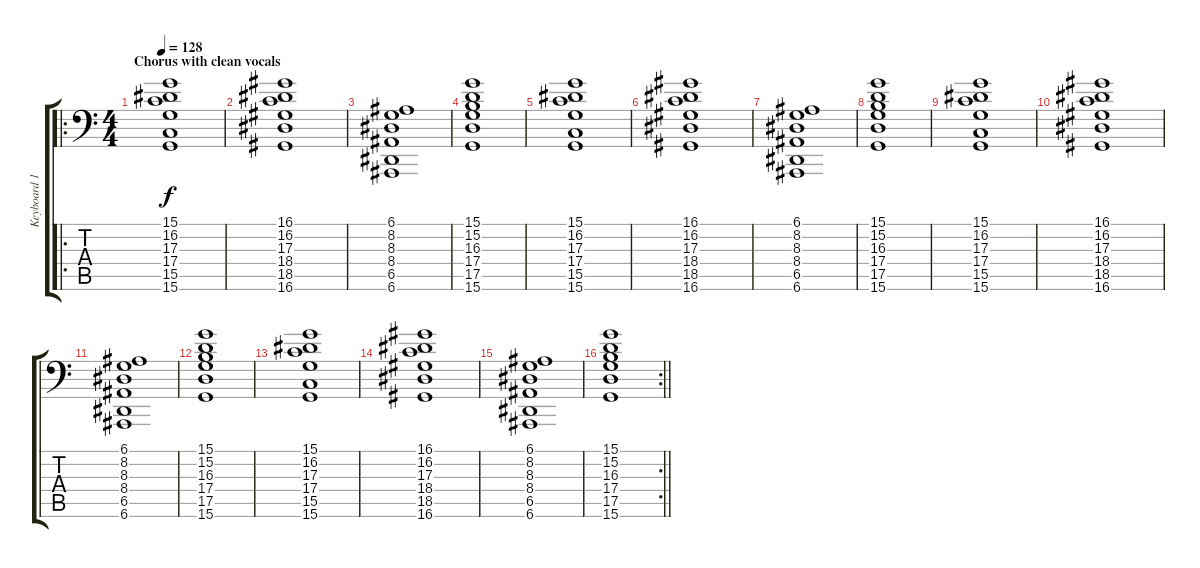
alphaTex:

\track ("Keyboard 1" "Keyboard 1") {instrument stringensemble1}
\staff {score tabs}
\tuning (E3 B2 G2 D2 A1 E1) {hide}
\ro
\ts (4 4)
\section ("" "Chorus with clean vocals")
\tempo 128
\clef f4
\ks c
(15.1 16.2 17.3 17.4 15.5 15.6).1{dy f} |
(16.1 16.2 17.3 18.4 18.5 16.6).1 |
(6.1 8.2 8.3 8.4 6.5 6.6).1 |
(15.1 15.2 16.3 17.4 17.5 15.6).1 |
(15.1 16.2 17.3 17.4 15.5 15.6).1 |
(16.1 16.2 17.3 18.4 18.5 16.6).1 |
(6.1 8.2 8.3 8.4 6.5 6.6).1 |
(15.1 15.2 16.3 17.4 17.5 15.6).1 |
(15.1 16.2 17.3 17.4 15.5 15.6).1 |
(16.1 16.2 17.3 18.4 18.5 16.6).1 |
(6.1 8.2 8.3 8.4 6.5 6.6).1 |
(15.1 15.2 16.3 17.4 17.5 15.6).1 |
(15.1 16.2 17.3 17.4 15.5 15.6).1 |
(16.1 16.2 17.3 18.4 18.5 16.6).1 |
(6.1 8.2 8.3 8.4 6.5 6.6).1 |
\rc 2
\barLineRight lightlight
(15.1 15.2 16.3 17.4 17.5 15.6).1
